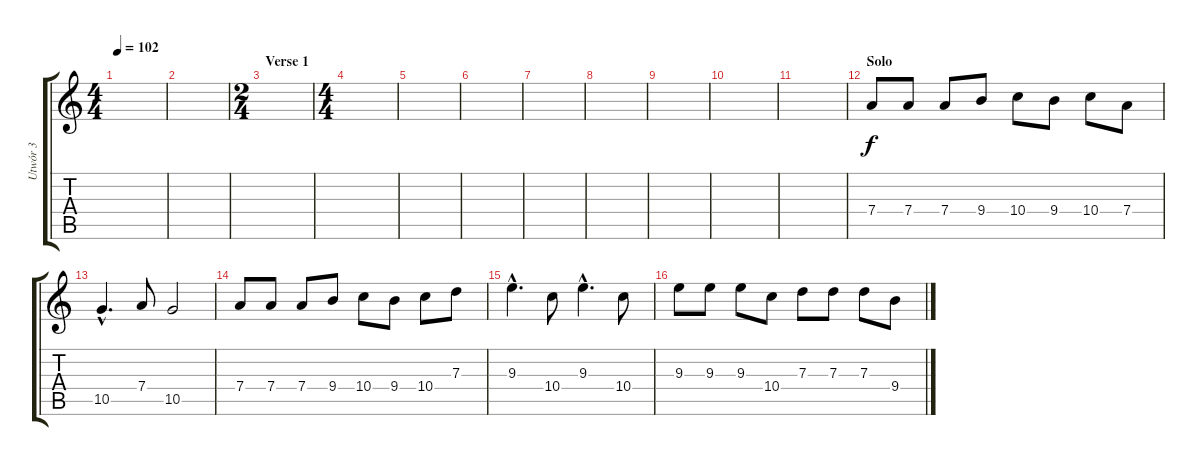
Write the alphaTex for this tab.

\track ("Utwór 3" "Utwór 3") {instrument distortionguitar}
\staff {score tabs}
\tuning (E4 B3 G3 D3 A2 E2) {hide}
\ts (4 4)
\tempo 102
\clef g2
\ks c
|
|
\ts (2 4)
\section ("" "Verse 1")
|
\ts (4 4)
|
|
|
|
|
|
|
|
\section ("" "Solo")
7.4.8 7.4.8 7.4.8 9.4.8 10.4.8 9.4.8 10.4.8 7.4.8 |
10.5{hac}.4{d} 7.4.8 10.5.2 |
7.4.8 7.4.8 7.4.8 9.4.8 10.4.8 9.4.8 10.4.8 7.3.8 |
9.3{hac}.4{d} 10.4.8 9.3{hac}.4{d} 10.4.8 |
9.3.8 9.3.8 9.3.8 10.4.8 7.3.8 7.3.8 7.3.8 9.4.8
